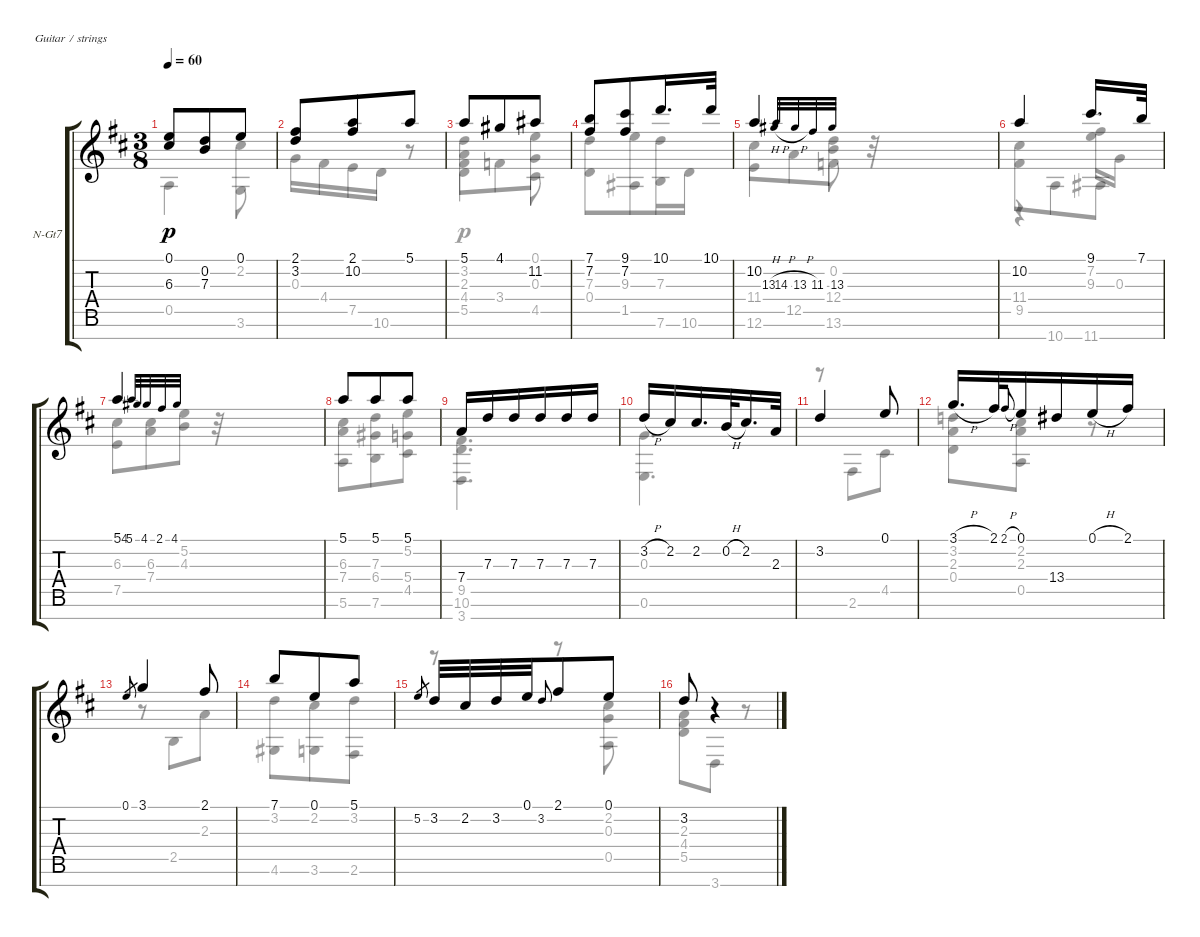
\defaultSystemsLayout 4
\bracketExtendMode groupsimilarinstruments
\firstSystemTrackNameOrientation horizontal
\otherSystemsTrackNameOrientation horizontal
\track ("Nylon Guitar" "N-Gt7") {instrument acousticguitarnylon}
\staff {score tabs}
\tuning (E4 B3 G3 D3 A2 E2 B1)
\voice
\ts (3 8)
\tempo 60
\clef g2
\ks d
(0.1 6.3).8{dy p} (0.2 7.3).8 0.1.8 |
(2.1 3.2).8 (2.1 10.2).8 5.1.8 |
5.1.8 4.1.8 11.2.8 |
(7.1 7.2).8 (9.1 7.2).8 10.1.16{d} 10.1.32 |
10.2.4 13.3{h}.32{gr onbeat} 14.3{h}.32{gr onbeat} 13.3{h}.32{gr onbeat} 11.3.32{gr onbeat} 13.3.32{gr onbeat} |
10.2.4 9.1.16{d} 7.1.32 |
5.1.4 4.1.32{gr onbeat} 5.1.32{gr onbeat} 4.1.32{gr onbeat} 2.1.32{gr onbeat} 4.1.32{gr onbeat} |
5.1.8 5.1.8 5.1.8 |
7.4.16 7.3.16 7.3.16 7.3.16 7.3.16 7.3.16 |
3.2{h}.16 2.2.16 2.2.16{d} 0.2{h}.32 2.2.16{d} 2.3.32 |
3.2.4 0.1.8 |
3.1{h}.16{d} 2.1.32 2.1{h}.8{gr onbeat} 0.1.16 13.4.16 0.1{h}.16 2.1.16 |
0.1.8{gr} 3.1.4 2.1.8 |
7.1.8 0.1.8 5.1.8 |
5.2.8{gr} 3.2.32 2.2.32 3.2.32 0.1.32 3.2.8{gr onbeat} 2.1.8 0.1.8 |
3.2.8 r.4
\voice
\clef g2
\ottava regular
\simile none
\ks d
0.5.4{dy p} (3.6 2.2).8 |
0.3.16 4.4.16 7.5.16 10.6.16 r.8 |
(3.2 2.3 4.4).8 3.4.8 (0.3 0.1).8 |
(7.3 0.4).8 (1.5 9.3).8 (7.3 7.6).16 10.6.16 |
12.6.4 13.6.8 r.32 |
(11.4 9.5).8 10.7.8 11.7.8 |
(6.3 7.5).8 (7.4 6.3).8 (5.2 4.3).8 r.32 |
(6.3 7.4 5.6).8 (7.6 6.4 7.3).8 (5.2 5.4 4.5).8 |
(9.5 10.6 3.7).4{d} |
(0.6 0.3).4{d} |
r.8 2.6.8 4.5.8 |
(3.2 2.3 0.4).8 (0.5 2.3 2.2).8 r.8 |
r.8 2.5.8 2.3.8 |
(3.2 4.6).8 (3.6 2.2).8 (2.6 3.2).8 |
r.8 r.8 (2.2 0.3 0.5).8 |
(2.3 4.4 5.5).8 3.7.8 r.8
\voice
\clef g2
\ottava regular
\simile none
\ks d
|
|
5.5.4 4.5.8 |
|
11.4.8 12.5.8 (12.4 0.2).8 r.32 |
r.4 (9.3 7.2).16 0.3.16 |
|
|
|
|
|
|
|
|
|
